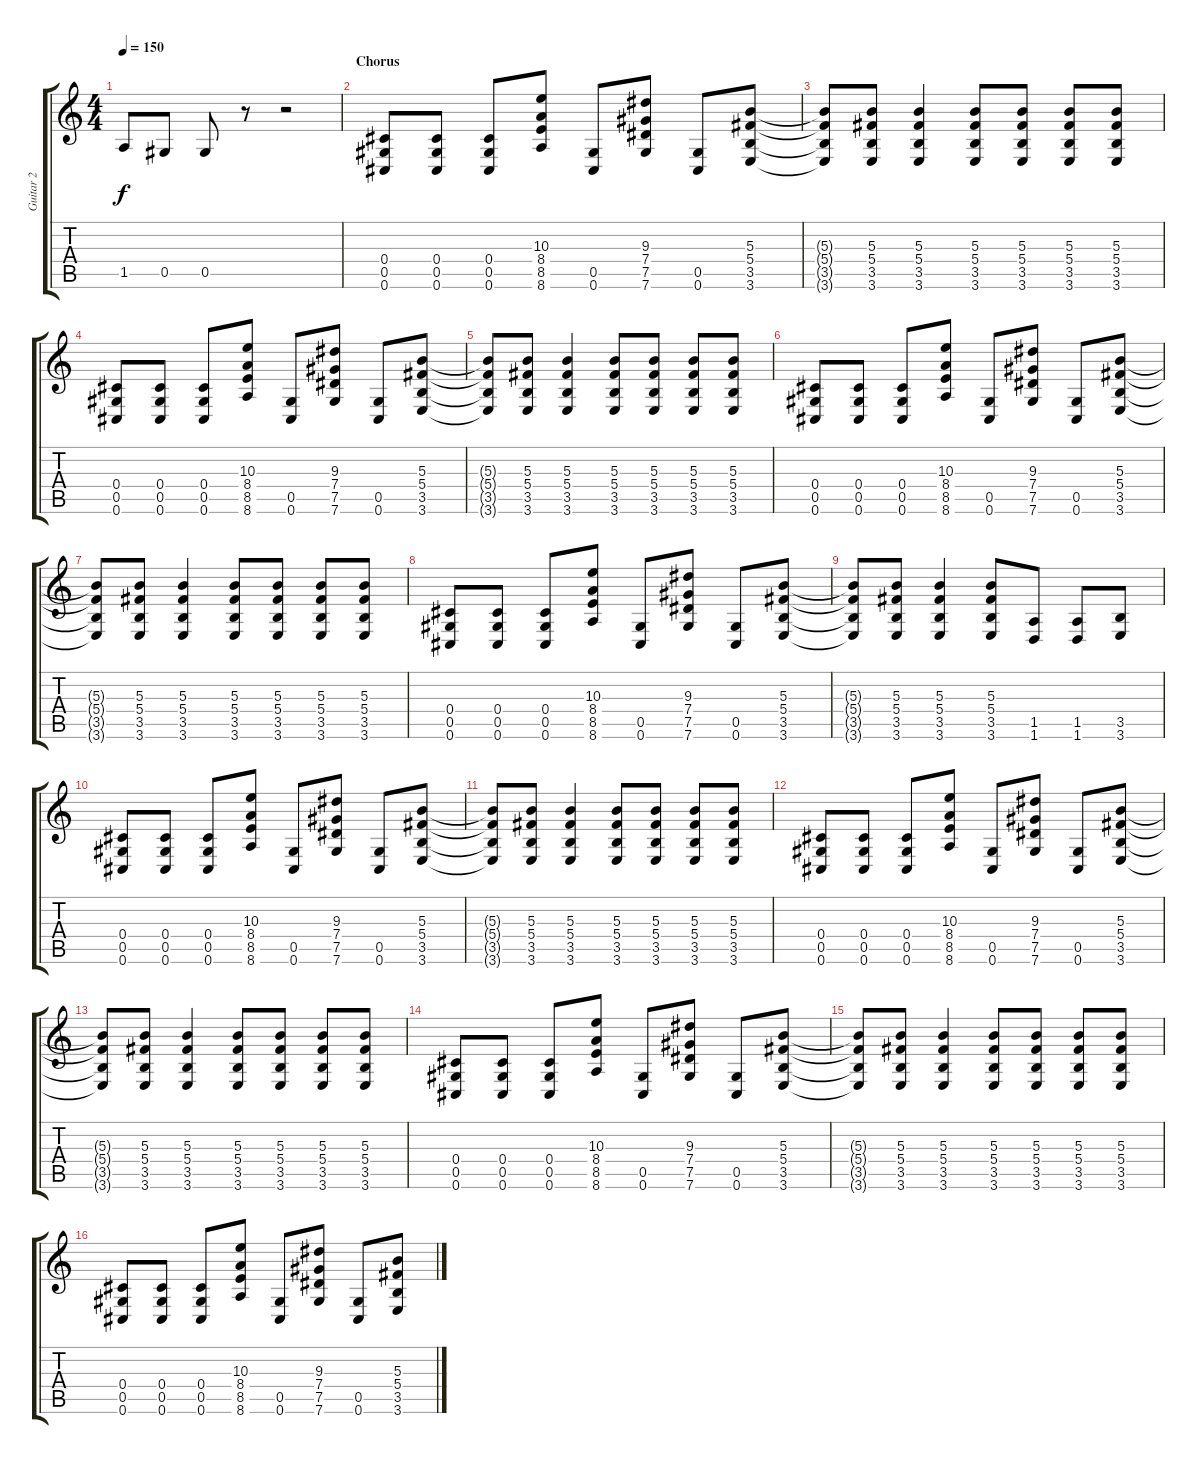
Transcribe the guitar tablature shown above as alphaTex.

\track ("Guitar 2" "Guitar 2") {instrument distortionguitar}
\staff {score tabs}
\tuning (Eb4 Bb3 Gb3 Db3 Ab2 Db2) {hide}
\ts (4 4)
\tempo 150
\clef g2
\ks c
1.5.8{dy f} 0.5.8 0.5.8 r.8 r.2 |
\section ("" "Chorus")
(0.4 0.5 0.6).8 (0.4 0.5 0.6).8 (0.4 0.5 0.6).8 (10.3 8.4 8.5 8.6).8 (0.5 0.6).8 (9.3 7.4 7.5 7.6).8 (0.5 0.6).8 (5.3 5.4 3.5 3.6).8 |
(5.3{t} 5.4{t} 3.5{t} 3.6{t}).8 (5.3 5.4 3.5 3.6).8 (5.3 5.4 3.5 3.6).4 (5.3 5.4 3.5 3.6).8 (5.3 5.4 3.5 3.6).8 (5.3 5.4 3.5 3.6).8 (5.3 5.4 3.5 3.6).8 |
(0.4 0.5 0.6).8 (0.4 0.5 0.6).8 (0.4 0.5 0.6).8 (10.3 8.4 8.5 8.6).8 (0.5 0.6).8 (9.3 7.4 7.5 7.6).8 (0.5 0.6).8 (5.3 5.4 3.5 3.6).8 |
(5.3{t} 5.4{t} 3.5{t} 3.6{t}).8 (5.3 5.4 3.5 3.6).8 (5.3 5.4 3.5 3.6).4 (5.3 5.4 3.5 3.6).8 (5.3 5.4 3.5 3.6).8 (5.3 5.4 3.5 3.6).8 (5.3 5.4 3.5 3.6).8 |
(0.4 0.5 0.6).8 (0.4 0.5 0.6).8 (0.4 0.5 0.6).8 (10.3 8.4 8.5 8.6).8 (0.5 0.6).8 (9.3 7.4 7.5 7.6).8 (0.5 0.6).8 (5.3 5.4 3.5 3.6).8 |
(5.3{t} 5.4{t} 3.5{t} 3.6{t}).8 (5.3 5.4 3.5 3.6).8 (5.3 5.4 3.5 3.6).4 (5.3 5.4 3.5 3.6).8 (5.3 5.4 3.5 3.6).8 (5.3 5.4 3.5 3.6).8 (5.3 5.4 3.5 3.6).8 |
(0.4 0.5 0.6).8 (0.4 0.5 0.6).8 (0.4 0.5 0.6).8 (10.3 8.4 8.5 8.6).8 (0.5 0.6).8 (9.3 7.4 7.5 7.6).8 (0.5 0.6).8 (5.3 5.4 3.5 3.6).8 |
(5.3{t} 5.4{t} 3.5{t} 3.6{t}).8 (5.3 5.4 3.5 3.6).8 (5.3 5.4 3.5 3.6).4 (5.3 5.4 3.5 3.6).8 (1.5 1.6).8 (1.5 1.6).8 (3.5 3.6).8 |
(0.4 0.5 0.6).8 (0.4 0.5 0.6).8 (0.4 0.5 0.6).8 (10.3 8.4 8.5 8.6).8 (0.5 0.6).8 (9.3 7.4 7.5 7.6).8 (0.5 0.6).8 (5.3 5.4 3.5 3.6).8 |
(5.3{t} 5.4{t} 3.5{t} 3.6{t}).8 (5.3 5.4 3.5 3.6).8 (5.3 5.4 3.5 3.6).4 (5.3 5.4 3.5 3.6).8 (5.3 5.4 3.5 3.6).8 (5.3 5.4 3.5 3.6).8 (5.3 5.4 3.5 3.6).8 |
(0.4 0.5 0.6).8 (0.4 0.5 0.6).8 (0.4 0.5 0.6).8 (10.3 8.4 8.5 8.6).8 (0.5 0.6).8 (9.3 7.4 7.5 7.6).8 (0.5 0.6).8 (5.3 5.4 3.5 3.6).8 |
(5.3{t} 5.4{t} 3.5{t} 3.6{t}).8 (5.3 5.4 3.5 3.6).8 (5.3 5.4 3.5 3.6).4 (5.3 5.4 3.5 3.6).8 (5.3 5.4 3.5 3.6).8 (5.3 5.4 3.5 3.6).8 (5.3 5.4 3.5 3.6).8 |
(0.4 0.5 0.6).8 (0.4 0.5 0.6).8 (0.4 0.5 0.6).8 (10.3 8.4 8.5 8.6).8 (0.5 0.6).8 (9.3 7.4 7.5 7.6).8 (0.5 0.6).8 (5.3 5.4 3.5 3.6).8 |
(5.3{t} 5.4{t} 3.5{t} 3.6{t}).8 (5.3 5.4 3.5 3.6).8 (5.3 5.4 3.5 3.6).4 (5.3 5.4 3.5 3.6).8 (5.3 5.4 3.5 3.6).8 (5.3 5.4 3.5 3.6).8 (5.3 5.4 3.5 3.6).8 |
(0.4 0.5 0.6).8 (0.4 0.5 0.6).8 (0.4 0.5 0.6).8 (10.3 8.4 8.5 8.6).8 (0.5 0.6).8 (9.3 7.4 7.5 7.6).8 (0.5 0.6).8 (5.3 5.4 3.5 3.6).8
